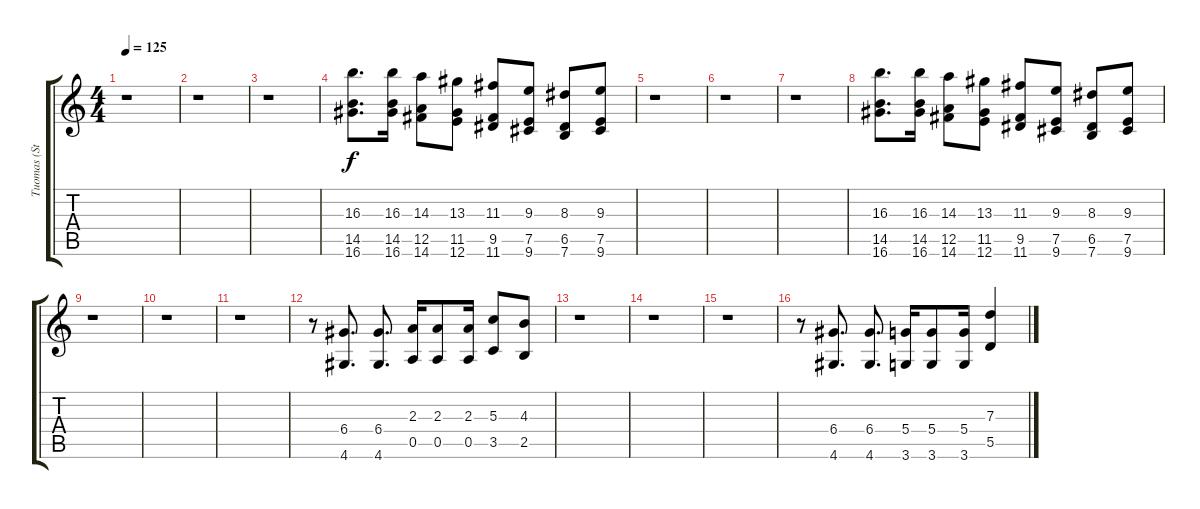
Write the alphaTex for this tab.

\track ("Tuomas (Strings 1)" "Tuomas (St") {instrument stringensemble1}
\staff {score tabs}
\tuning (E5 B4 G4 D4 A3 E3) {hide}
\ts (4 4)
\tempo 125
\clef g2
\ks c
r.1{dy f} |
r.1 |
r.1 |
(16.3 14.5 16.6).8{d} (16.3 14.5 16.6).16 (14.3 12.5 14.6).8 (13.3 11.5 12.6).8 (11.3 9.5 11.6).8 (9.3 7.5 9.6).8 (8.3 6.5 7.6).8 (9.3 7.5 9.6).8 |
r.1 |
r.1 |
r.1 |
(16.3 14.5 16.6).8{d} (16.3 14.5 16.6).16 (14.3 12.5 14.6).8 (13.3 11.5 12.6).8 (11.3 9.5 11.6).8 (9.3 7.5 9.6).8 (8.3 6.5 7.6).8 (9.3 7.5 9.6).8 |
r.1 |
r.1 |
r.1 |
r.8 (6.4 4.6).8{d} (6.4 4.6).8{d} (2.3 0.5).16 (2.3 0.5).8 (2.3 0.5).16 (5.3 3.5).8 (4.3 2.5).8 |
r.1 |
r.1 |
r.1 |
r.8 (6.4 4.6).8{d} (6.4 4.6).8{d} (5.4 3.6).16 (5.4 3.6).8 (5.4 3.6).16 (7.3 5.5).4
